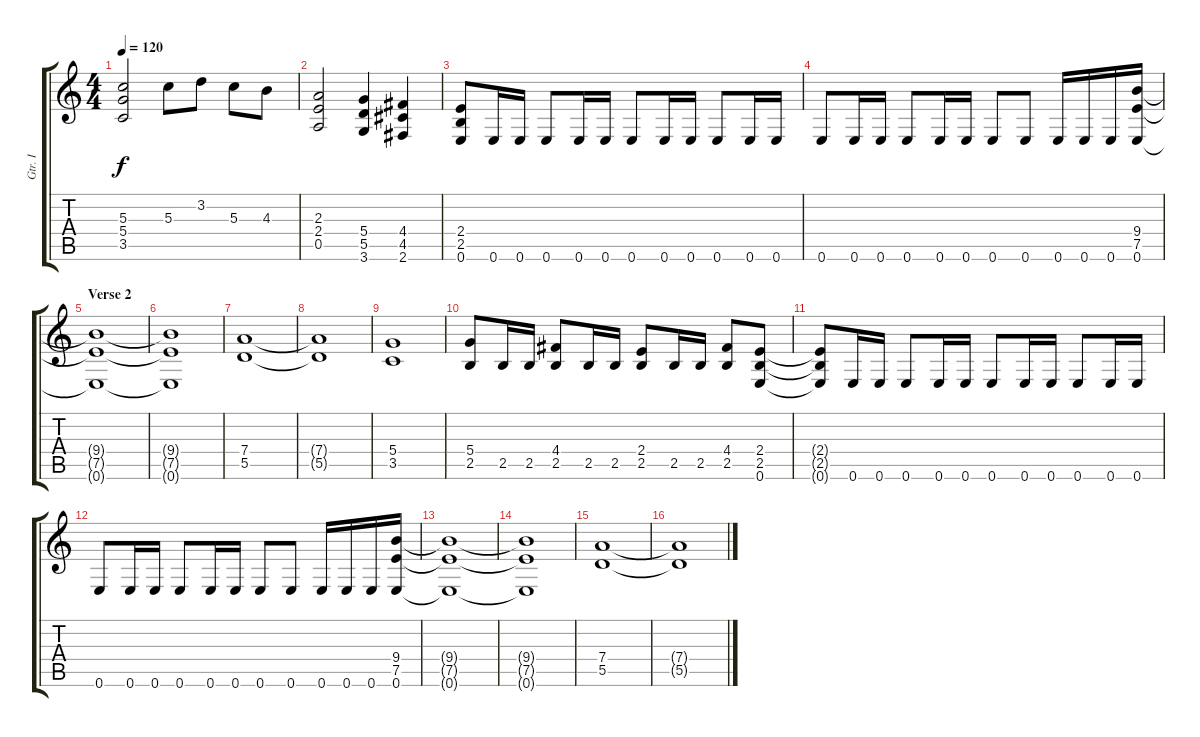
\track ("Gtr. I" "Gtr. I") {instrument distortionguitar}
\staff {score tabs}
\tuning (E4 B3 G3 D3 A2 E2) {hide}
\ts (4 4)
\tempo 120
\clef g2
\ks c
(5.3 5.4 3.5).2{dy f} 5.3.8 3.2.8 5.3.8 4.3.8 |
(2.3 2.4 0.5).2 (5.4 5.5 3.6).4 (4.4 4.5 2.6).4 |
(2.4 2.5 0.6).8 0.6.16 0.6.16 0.6.8 0.6.16 0.6.16 0.6.8 0.6.16 0.6.16 0.6.8 0.6.16 0.6.16 |
0.6.8 0.6.16 0.6.16 0.6.8 0.6.16 0.6.16 0.6.8 0.6.8 0.6.16 0.6.16 0.6.16 (9.4 7.5 0.6).16 |
\section ("" "Verse 2")
(9.4{t} 7.5{t} 0.6{t}).1 |
(9.4{t} 7.5{t} 0.6{t}).1 |
(7.4 5.5).1 |
(7.4{t} 5.5{t}).1 |
(5.4 3.5).1 |
(5.4 2.5).8 2.5.16 2.5.16 (4.4 2.5).8 2.5.16 2.5.16 (2.4 2.5).8 2.5.16 2.5.16 (4.4 2.5).8 (2.4 2.5 0.6).8 |
(2.4{t} 2.5{t} 0.6{t}).8 0.6.16 0.6.16 0.6.8 0.6.16 0.6.16 0.6.8 0.6.16 0.6.16 0.6.8 0.6.16 0.6.16 |
0.6.8 0.6.16 0.6.16 0.6.8 0.6.16 0.6.16 0.6.8 0.6.8 0.6.16 0.6.16 0.6.16 (9.4 7.5 0.6).16 |
(9.4{t} 7.5{t} 0.6{t}).1 |
(9.4{t} 7.5{t} 0.6{t}).1 |
(7.4 5.5).1 |
(7.4{t} 5.5{t}).1
